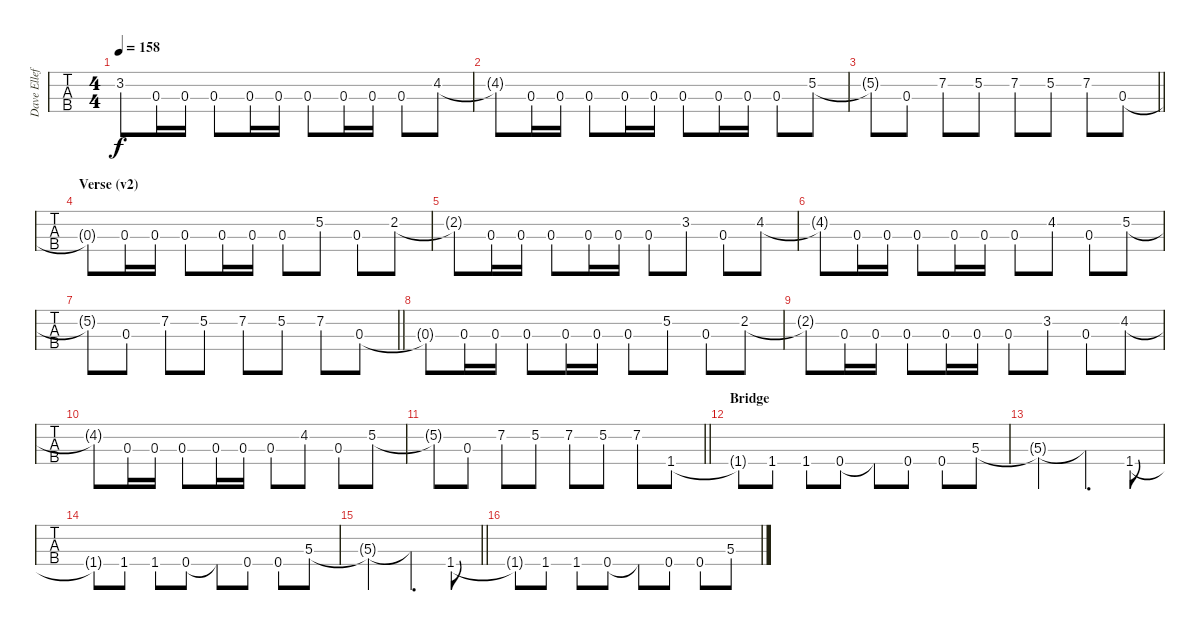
\track ("Dave Ellefson" "Dave Ellef") {instrument electricbasspick}
\staff {tabs}
\tuning (G2 D2 A1 E1) {hide}
\ts (4 4)
\tempo 158
\clef f4
\ks c
3.2{t}.8{dy f} 0.3.16 0.3.16 0.3.8 0.3.16 0.3.16 0.3.8 0.3.16 0.3.16 0.3.8 4.2.8 |
4.2{t}.8 0.3.16 0.3.16 0.3.8 0.3.16 0.3.16 0.3.8 0.3.16 0.3.16 0.3.8 5.2.8 |
\barLineRight lightlight
5.2{t}.8 0.3.8 7.2.8 5.2.8 7.2.8 5.2.8 7.2.8 0.3.8 |
\section ("" "Verse (v2)")
0.3{t}.8 0.3.16 0.3.16 0.3.8 0.3.16 0.3.16 0.3.8 5.2.8 0.3.8 2.2.8 |
2.2{t}.8 0.3.16 0.3.16 0.3.8 0.3.16 0.3.16 0.3.8 3.2.8 0.3.8 4.2.8 |
4.2{t}.8 0.3.16 0.3.16 0.3.8 0.3.16 0.3.16 0.3.8 4.2.8 0.3.8 5.2.8 |
\barLineRight lightlight
5.2{t}.8 0.3.8 7.2.8 5.2.8 7.2.8 5.2.8 7.2.8 0.3.8 |
0.3{t}.8 0.3.16 0.3.16 0.3.8 0.3.16 0.3.16 0.3.8 5.2.8 0.3.8 2.2.8 |
2.2{t}.8 0.3.16 0.3.16 0.3.8 0.3.16 0.3.16 0.3.8 3.2.8 0.3.8 4.2.8 |
4.2{t}.8 0.3.16 0.3.16 0.3.8 0.3.16 0.3.16 0.3.8 4.2.8 0.3.8 5.2.8 |
\barLineRight lightlight
5.2{t}.8 0.3.8 7.2.8 5.2.8 7.2.8 5.2.8 7.2.8 1.4.8 |
\section ("" "Bridge")
1.4{t}.8 1.4.8 1.4.8 0.4.8 0.4{t}.8 0.4.8 0.4.8 5.3.8 |
5.3{t}.2 5.3{t}.4{d} 1.4.8 |
1.4{t}.8 1.4.8 1.4.8 0.4.8 0.4{t}.8 0.4.8 0.4.8 5.3.8 |
\barLineRight lightlight
5.3{t}.2 5.3{t}.4{d} 1.4.8 |
1.4{t}.8 1.4.8 1.4.8 0.4.8 0.4{t}.8 0.4.8 0.4.8 5.3.8
